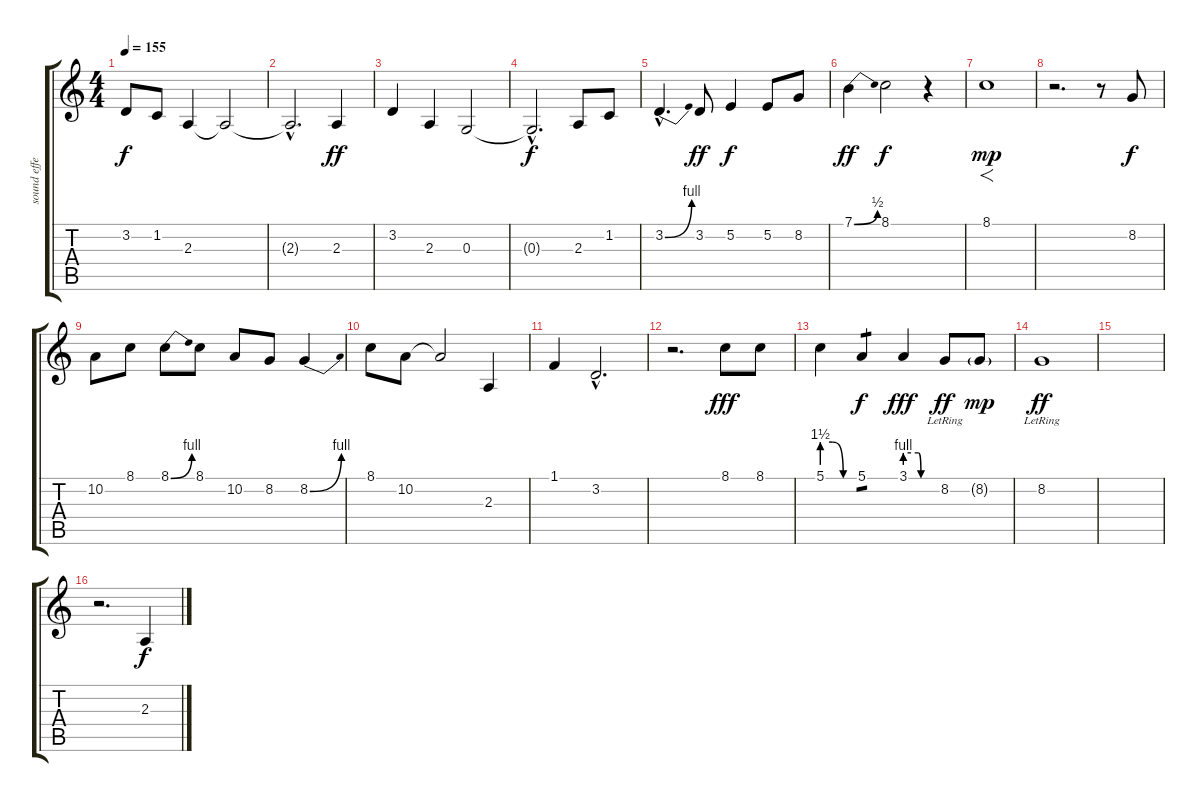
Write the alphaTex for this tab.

\track ("sound effect2" "sound effe") {instrument fx4atmosphere}
\staff {score tabs}
\tuning (E4 B3 G3 D3 A2 E2) {hide}
\ts (4 4)
\tempo 155
\clef g2
\ks c
3.2.8{dy f} 1.2.8 2.3.4 2.3{t}.2 |
2.3{hac t}.2{d} 2.3.4{dy ff volume 8} |
3.2.4 2.3.4 0.3.2 |
0.3{hac t}.2{d dy f} 2.3.8{volume 11} 1.2.8 |
3.2{be (bend 0 0 60 4) hac}.4{d} 3.2.8{dy ff} 5.2.4{dy f} 5.2.8 8.2.8 |
7.1{be (bend 0 0 60 2)}.4{dy ff} 8.1.2{dy f} r.4 |
8.1.1{f dy mp} |
r.2{d} r.8 8.2.8{dy f} |
10.2.8 8.1.8 8.1{be (bend 0 0 60 4)}.8 8.1.8 10.2.8 8.2.8 8.2{be (bend 0 0 60 4)}.4 |
8.1.8 10.2.8 10.2{t}.2 2.3.4 |
1.1.4 3.2{hac}.2{d} |
r.2{d} 8.1.8{dy fff} 8.1.8 |
5.1{be (custom 0 6 20 6 40 0 60 0)}.4 5.1.4{tp 1 dy f} 3.1{be (custom 0 4 25 4 30 0 60 0)}.4{dy fff} 8.2{lr}.8{dy ff} 8.2{g}.8{dy mp} |
8.2{lr}.1{dy ff} |
|
r.2{d} 2.3.4{dy f}
